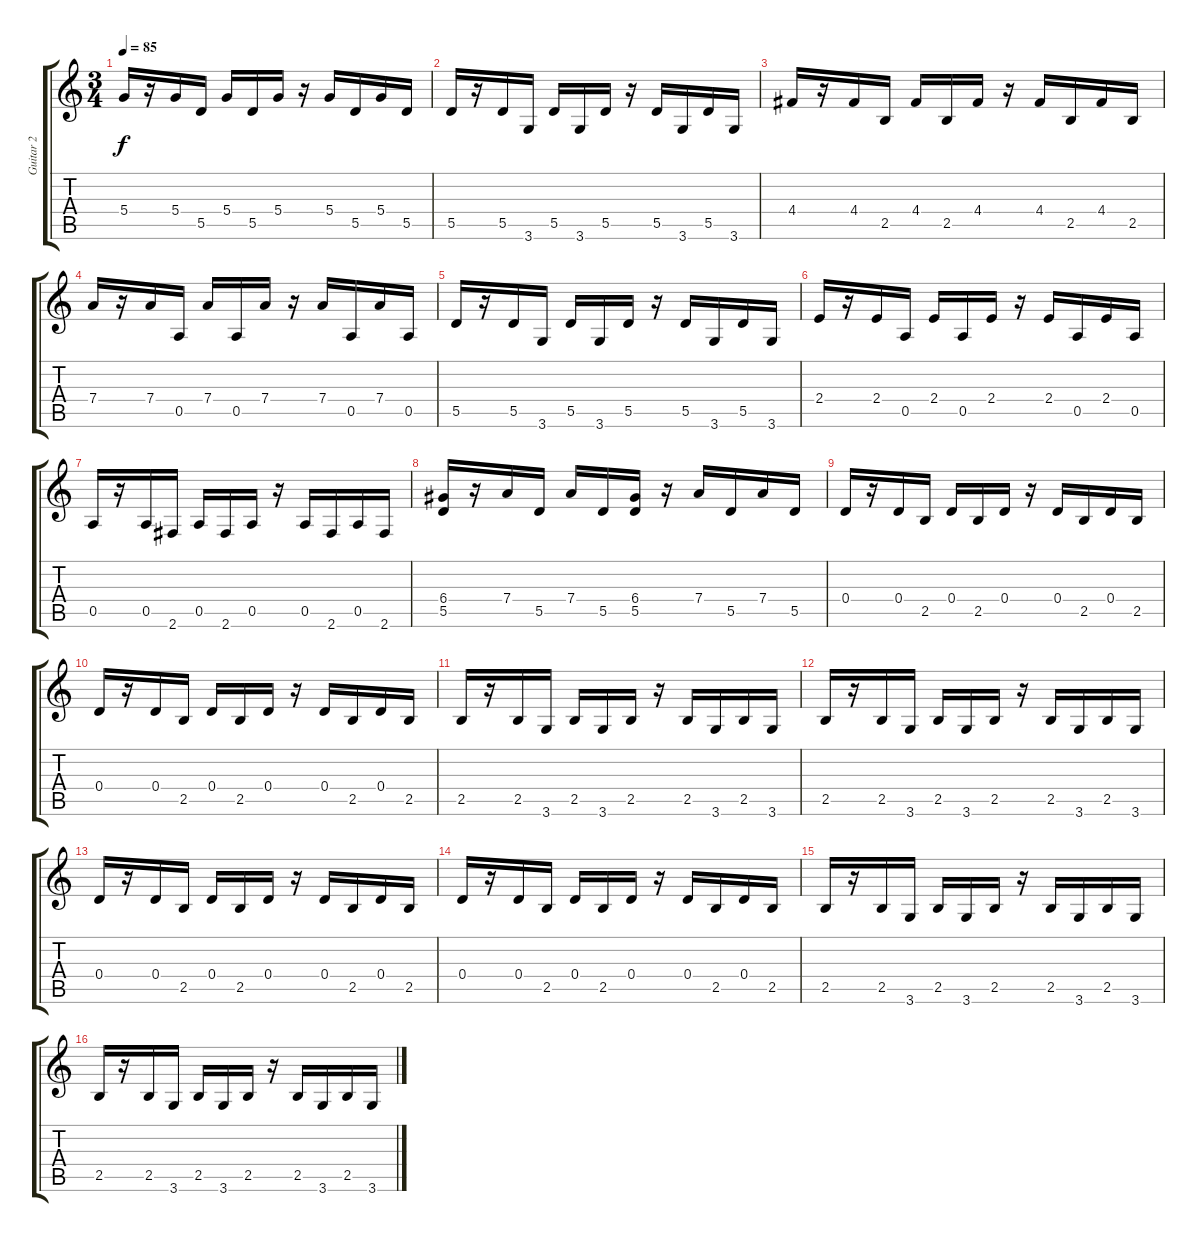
\track ("Guitar 2" "Guitar 2") {instrument electricguitarjazz}
\staff {score tabs}
\tuning (E4 B3 G3 D3 A2 E2) {hide}
\ts (3 4)
\tempo 85
\clef g2
\ks c
5.4.16{dy f} r.16 5.4.16 5.5.16 5.4.16 5.5.16 5.4.16 r.16 5.4.16 5.5.16 5.4.16 5.5.16 |
5.5.16 r.16 5.5.16 3.6.16 5.5.16 3.6.16 5.5.16 r.16 5.5.16 3.6.16 5.5.16 3.6.16 |
4.4.16 r.16 4.4.16 2.5.16 4.4.16 2.5.16 4.4.16 r.16 4.4.16 2.5.16 4.4.16 2.5.16 |
7.4.16 r.16 7.4.16 0.5.16 7.4.16 0.5.16 7.4.16 r.16 7.4.16 0.5.16 7.4.16 0.5.16 |
5.5.16 r.16 5.5.16 3.6.16 5.5.16 3.6.16 5.5.16 r.16 5.5.16 3.6.16 5.5.16 3.6.16 |
2.4.16 r.16 2.4.16 0.5.16 2.4.16 0.5.16 2.4.16 r.16 2.4.16 0.5.16 2.4.16 0.5.16 |
0.5.16 r.16 0.5.16 2.6.16 0.5.16 2.6.16 0.5.16 r.16 0.5.16 2.6.16 0.5.16 2.6.16 |
(6.4 5.5).16 r.16 7.4.16 5.5.16 7.4.16 5.5.16 (6.4 5.5).16 r.16 7.4.16 5.5.16 7.4.16 5.5.16 |
0.4.16 r.16 0.4.16 2.5.16 0.4.16 2.5.16 0.4.16 r.16 0.4.16 2.5.16 0.4.16 2.5.16 |
0.4.16 r.16 0.4.16 2.5.16 0.4.16 2.5.16 0.4.16 r.16 0.4.16 2.5.16 0.4.16 2.5.16 |
2.5.16 r.16 2.5.16 3.6.16 2.5.16 3.6.16 2.5.16 r.16 2.5.16 3.6.16 2.5.16 3.6.16 |
2.5.16 r.16 2.5.16 3.6.16 2.5.16 3.6.16 2.5.16 r.16 2.5.16 3.6.16 2.5.16 3.6.16 |
0.4.16 r.16 0.4.16 2.5.16 0.4.16 2.5.16 0.4.16 r.16 0.4.16 2.5.16 0.4.16 2.5.16 |
0.4.16 r.16 0.4.16 2.5.16 0.4.16 2.5.16 0.4.16 r.16 0.4.16 2.5.16 0.4.16 2.5.16 |
2.5.16 r.16 2.5.16 3.6.16 2.5.16 3.6.16 2.5.16 r.16 2.5.16 3.6.16 2.5.16 3.6.16 |
2.5.16 r.16 2.5.16 3.6.16 2.5.16 3.6.16 2.5.16 r.16 2.5.16 3.6.16 2.5.16 3.6.16
